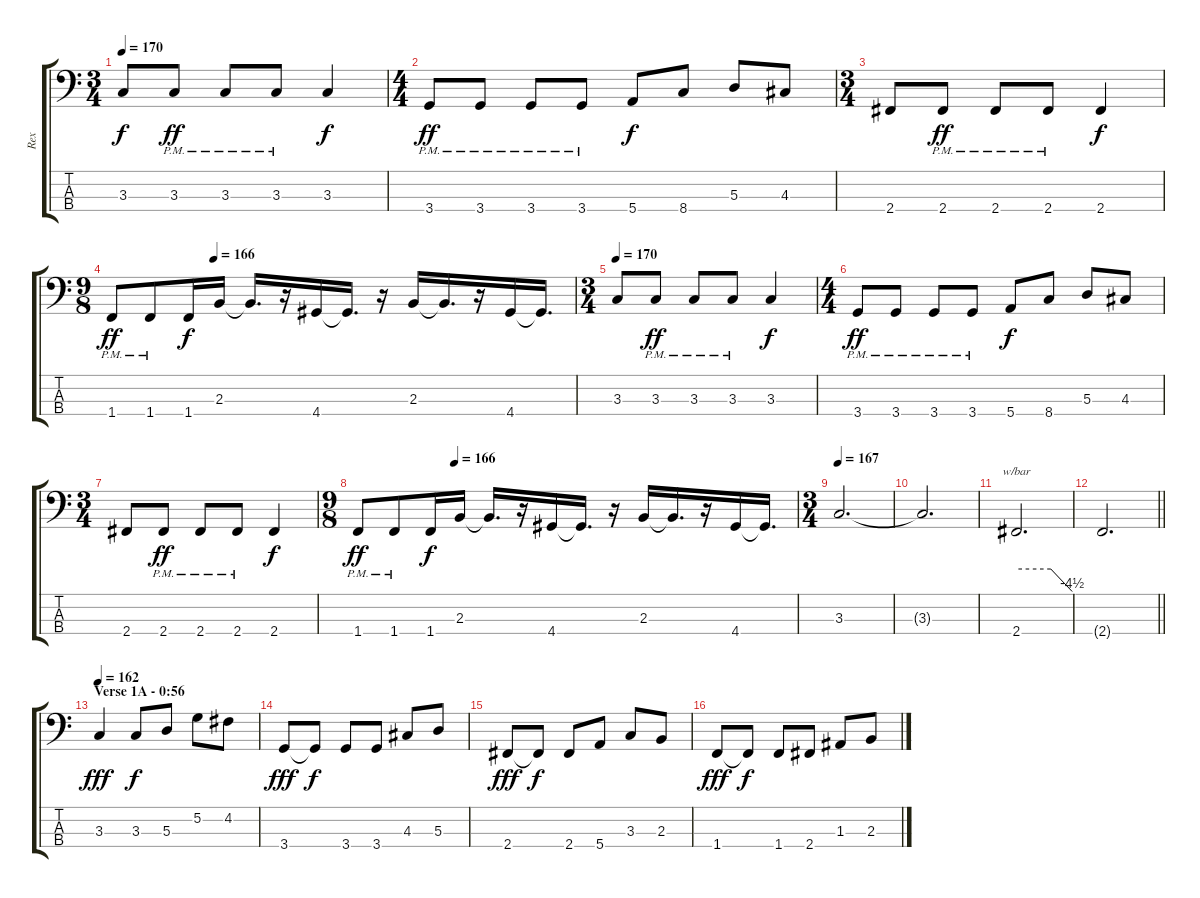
\track ("Rex" "Rex") {instrument electricbasspick}
\staff {score tabs}
\tuning (G2 D2 A1 E1) {hide}
\ts (3 4)
\tempo 170
\clef f4
\ks c
3.3.8{dy f} 3.3{pm}.8{dy ff} 3.3{pm}.8 3.3{pm}.8 3.3.4{dy f} |
\ts (4 4)
3.4{pm}.8{dy ff} 3.4{pm}.8 3.4{pm}.8 3.4{pm}.8 5.4.8{dy f} 8.4.8 5.3.8 4.3.8 |
\ts (3 4)
2.4.8 2.4{pm}.8{dy ff} 2.4{pm}.8 2.4{pm}.8 2.4.4{dy f} |
\ts (9 8)
\tempo (166 0.2222222222222222)
1.4{pm}.8{dy ff} 1.4{pm}.8 1.4.16{dy f} 2.3.16 2.3{t}.16{d} r.16 4.4.16 4.4{t}.16{d} r.16 2.3.16 2.3{t}.16{d} r.16 4.4.16 4.4{t}.16{d} |
\ts (3 4)
\tempo 170
3.3.8 3.3{pm}.8{dy ff} 3.3{pm}.8 3.3{pm}.8 3.3.4{dy f} |
\ts (4 4)
3.4{pm}.8{dy ff} 3.4{pm}.8 3.4{pm}.8 3.4{pm}.8 5.4.8{dy f} 8.4.8 5.3.8 4.3.8 |
\ts (3 4)
2.4.8 2.4{pm}.8{dy ff} 2.4{pm}.8 2.4{pm}.8 2.4.4{dy f} |
\ts (9 8)
\tempo (166 0.2222222222222222)
1.4{pm}.8{dy ff} 1.4{pm}.8 1.4.16{dy f} 2.3.16 2.3{t}.16{d} r.16 4.4.16 4.4{t}.16{d} r.16 2.3.16 2.3{t}.16{d} r.16 4.4.16 4.4{t}.16{d} |
\ts (3 4)
\tempo 167
3.3.2{d} |
3.3{t}.2{d} |
2.4.2{d tbe (custom default 0 0 37 0 60 -18)} |
\barLineRight lightlight
2.4{t}.2{d} |
\section ("" "Verse 1A - 0:56")
\tempo 162
3.3.4{dy fff volume 14 balance 8} 3.3.8{dy f} 5.3.8 5.2.8 4.2.8 |
3.4.8{dy fff} 3.4{t}.8{dy f} 3.4.8 3.4.8 4.3.8 5.3.8 |
2.4.8{dy fff} 2.4{t}.8{dy f} 2.4.8 5.4.8 3.3.8 2.3.8 |
1.4.8{dy fff} 1.4{t}.8{dy f} 1.4.8 2.4.8 1.3.8 2.3.8
